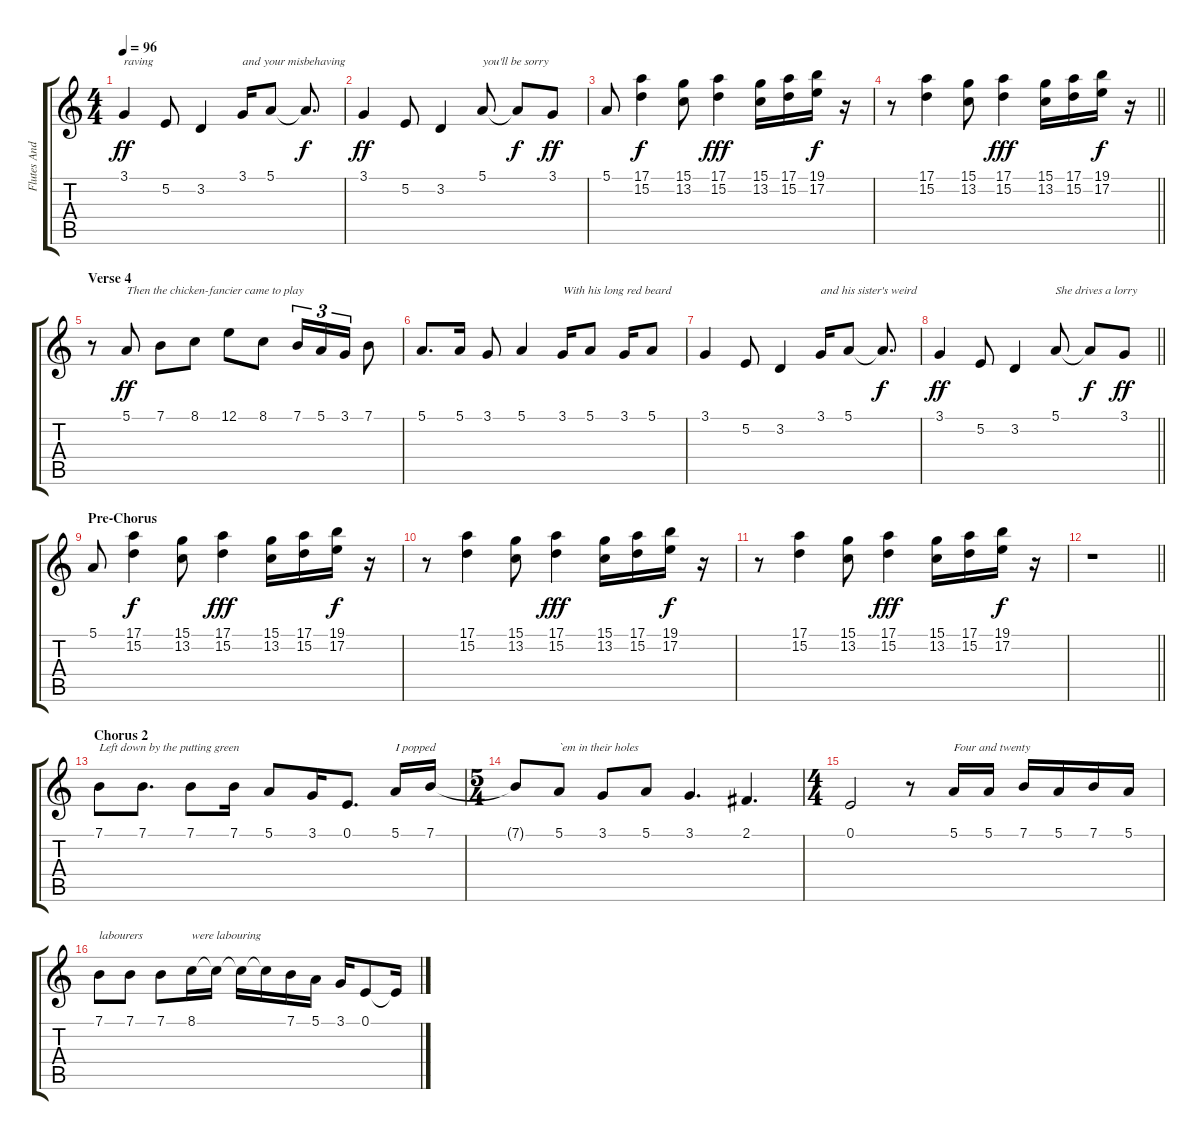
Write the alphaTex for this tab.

\track ("Flutes And Vocals" "Flutes And") {instrument flute}
\staff {score tabs}
\tuning (E4 B3 G3 D3 A2 E2) {hide}
\ts (4 4)
\tempo 96
\clef g2
\ks c
3.1.4{txt "raving" dy ff} 5.2.8 3.2.4 3.1.16{txt "and your misbehaving"} 5.1.8 5.1{t}.8{d dy f} |
3.1.4{dy ff} 5.2.8 3.2.4 5.1.8{txt "you'll be sorry"} 5.1{t}.8{dy f} 3.1.8{dy ff} |
5.1.8 (17.1 15.2).4{dy f} (15.1 13.2).8 (17.1 15.2).4{dy fff} (15.1 13.2).16 (17.1 15.2).16 (19.1 17.2).16{dy f} r.16 |
\barLineRight lightlight
r.8 (17.1 15.2).4 (15.1 13.2).8 (17.1 15.2).4{dy fff} (15.1 13.2).16 (17.1 15.2).16 (19.1 17.2).16{dy f} r.16 |
\section ("" "Verse 4")
r.8 5.1.8{txt "Then the chicken-fancier came to play" dy ff} 7.1.8 8.1.8 12.1.8 8.1.8 7.1.16{tu (3 2)} 5.1.16{tu (3 2)} 3.1.16{tu (3 2)} 7.1.8 |
5.1.8{d} 5.1.16 3.1.8 5.1.4 3.1.16{txt "With his long red beard"} 5.1.8 3.1.16 5.1.8 |
3.1.4 5.2.8 3.2.4 3.1.16{txt "and his sister's weird"} 5.1.8 5.1{t}.8{d dy f} |
\barLineRight lightlight
3.1.4{dy ff} 5.2.8 3.2.4 5.1.8{txt "She drives a lorry"} 5.1{t}.8{dy f} 3.1.8{dy ff} |
\section ("" "Pre-Chorus")
5.1.8 (17.1 15.2).4{dy f} (15.1 13.2).8 (17.1 15.2).4{dy fff} (15.1 13.2).16 (17.1 15.2).16 (19.1 17.2).16{dy f} r.16 |
r.8 (17.1 15.2).4 (15.1 13.2).8 (17.1 15.2).4{dy fff} (15.1 13.2).16 (17.1 15.2).16 (19.1 17.2).16{dy f} r.16 |
r.8 (17.1 15.2).4 (15.1 13.2).8 (17.1 15.2).4{dy fff} (15.1 13.2).16 (17.1 15.2).16 (19.1 17.2).16{dy f} r.16 |
\barLineRight lightlight
r.1 |
\section ("" "Chorus 2")
7.1.8{txt "Left down by the putting green"} 7.1.8{d} 7.1.8 7.1.16 5.1.8 3.1.16 0.1.8{d} 5.1.16{txt "I popped"} 7.1.16 |
\ts (5 4)
7.1{t}.8 5.1.8{txt "`em in their holes"} 3.1.8 5.1.8 3.1.4{d} 2.1.4{d} |
\ts (4 4)
0.1.2 r.8 5.1.16{txt "Four and twenty"} 5.1.16 7.1.16 5.1.16 7.1.16 5.1.16 |
7.1.8{txt "labourers "} 7.1.8 7.1.8 8.1.16{txt "were labouring"} 8.1{t}.16 8.1{t}.16 8.1{t}.16 7.1.16 5.1.16 3.1.16 0.1.8 0.1{t}.16
